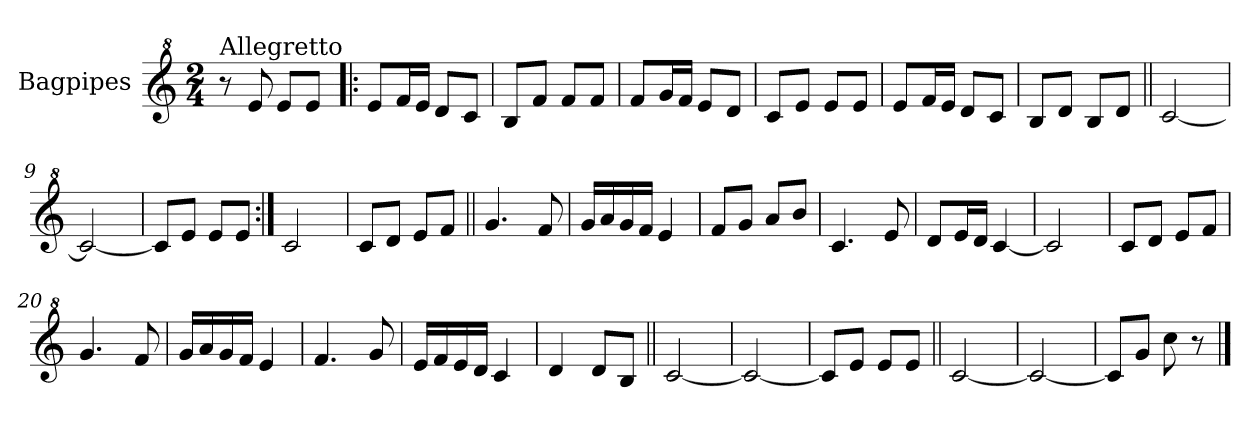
**kern
*part1
*staff1
*I"Bagpipes
*I'Bag
*clefG^2
*k[]
*C:
*M2/4
=1
!LO:TX:a:t=Allegretto
8r
8ee/
8ee/L
8ee/J
=2!|:
8ee/L
16ff/L
16ee/JJ
8dd/L
8cc/J
=3
8b/L
8ff/J
8ff/L
8ff/J
=4
8ff/L
16gg/L
16ff/JJ
8ee/L
8dd/J
=5
8cc/L
8ee/J
8ee/L
8ee/J
=6
8ee/L
16ff/L
16ee/JJ
8dd/L
8cc/J
=7
8b/L
8dd/J
8b/L
8dd/J
=8||
[2cc/
=9
2cc/_
!!LO:LB:g=z
=10
8cc/L]
8ee/J
8ee/L
8ee/J
=11:|!
2cc/
=12
8cc/L
8dd/J
8ee/L
8ff/J
=13||
4.gg/
8ff/
=14
16gg/LL
16aa/
16gg/
16ff/JJ
4ee/
=15
8ff/L
8gg/J
8aa/L
8bb/J
=16
4.cc/
8ee/
=17
8dd/L
16ee/L
16dd/JJ
[4cc/
=18
2cc/]
=19
8cc/L
8dd/J
8ee/L
8ff/J
!!LO:LB:g=z
=20
4.gg/
8ff/
=21
16gg/LL
16aa/
16gg/
16ff/JJ
4ee/
=22
4.ff/
8gg/
=23
16ee/LL
16ff/
16ee/
16dd/JJ
4cc/
=24
4dd/
8dd/L
8b/J
=25||
[2cc/
=26
2cc/_
=27
8cc/L]
8ee/J
8ee/L
8ee/J
=28||
[2cc/
=29
2cc/_
=30
8cc/L]
8gg/J
8ccc\
8r
==
*-
